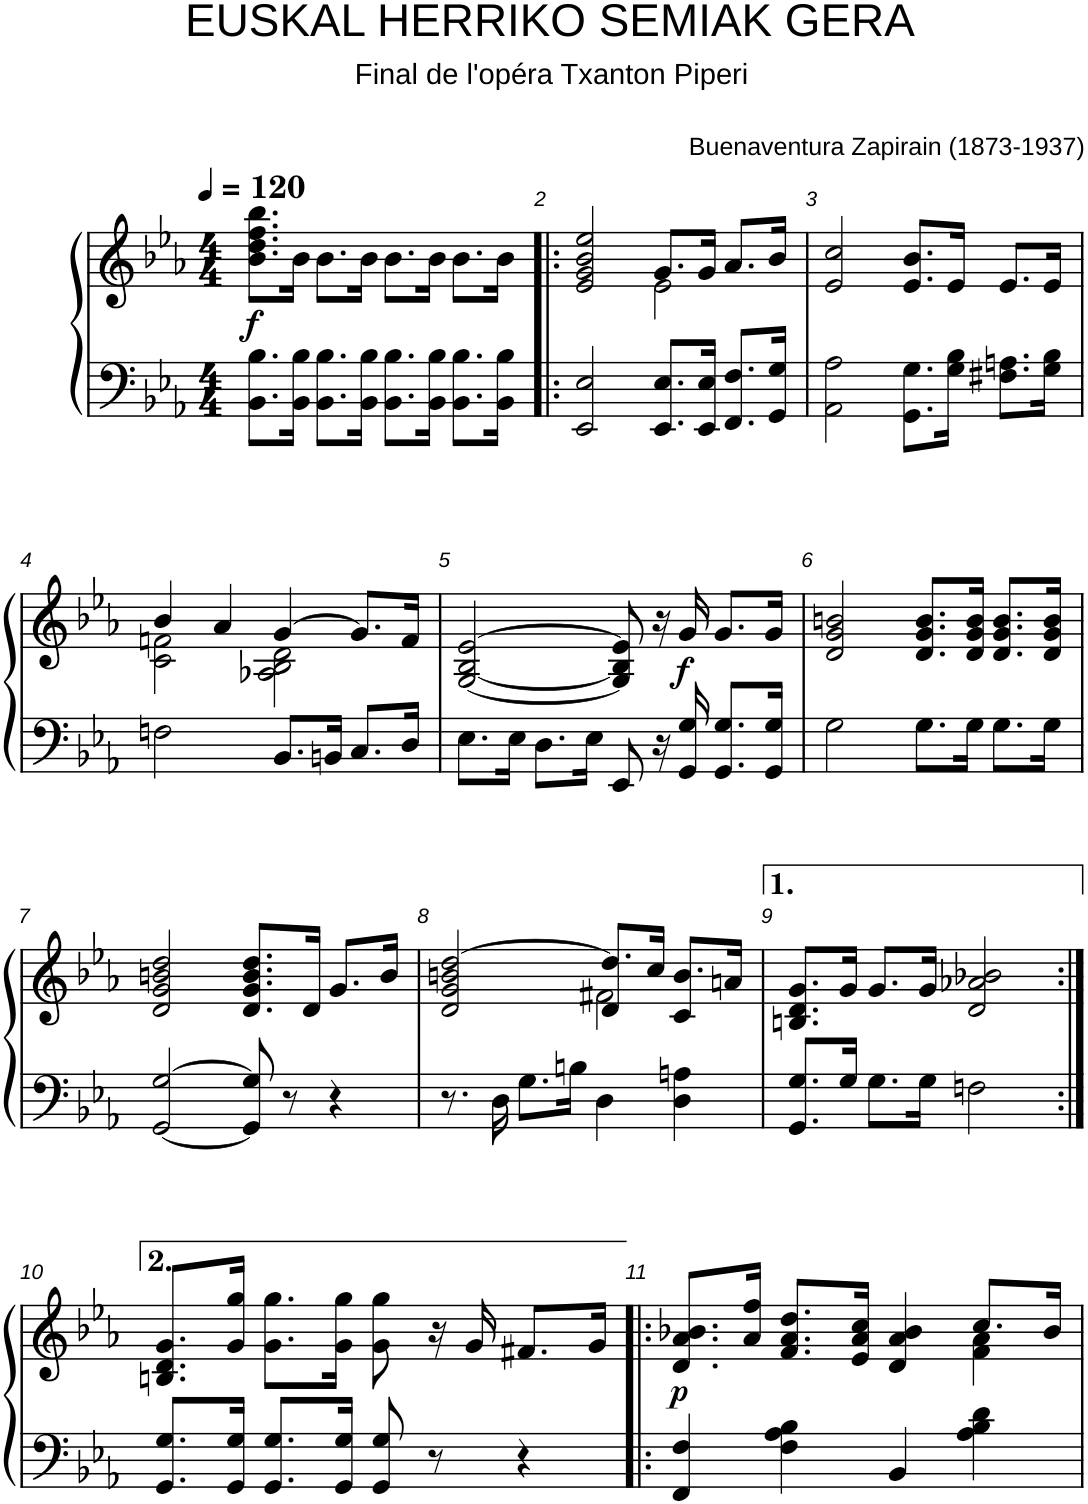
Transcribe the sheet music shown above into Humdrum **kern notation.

**kern	**kern	**dynam
*part1	*part1	*part1
*staff2	*staff1	*staff1/2
*I"Piano	*	*
*I'Pia.	*	*
*clefF4	*clefG2	*
*k[b-e-a-]	*k[b-e-a-]	*
*M4/4	*M4/4	*
*MM120	*MM120	*
=1	=1	=1
!	!	!LO:DY:b
8.BB-\ 8.B-\L	8.b-\ 8.dd\ 8.ff\ 8.bb-\L	f
16BB-\ 16B-\Jk	16b-\Jk	.
8.BB-\ 8.B-\L	8.b-\L	.
16BB-\ 16B-\Jk	16b-\Jk	.
8.BB-\ 8.B-\L	8.b-\L	.
16BB-\ 16B-\Jk	16b-\Jk	.
8.BB-\ 8.B-\L	8.b-\L	.
16BB-\ 16B-\Jk	16b-\Jk	.
=2!|:	=2!|:	=2!|:
*	*^	*
2EE-/ 2E-/	2e-/ 2g/ 2b-/ 2ee-/	2ryy	.
8.EE-/ 8.E-/L	8.g/L	2e-\	.
16EE-/ 16E-/Jk	16g/Jk	.	.
8.FF/ 8.F/L	8.a-/L	.	.
16GG/ 16G/Jk	16b-/Jk	.	.
*	*v	*v	*
=3	=3	=3
2AA-\ 2A-\	2e-/ 2cc/	.
8.GG\ 8.G\L	8.e-/ 8.b-/L	.
16G\ 16B-\Jk	16e-/Jk	.
8.F#X\ 8.An\L	8.e-/L	.
16G\ 16B-\Jk	16e-/Jk	.
!!LO:LB:g=z
=4	=4	=4
*	*^	*
2Fn\	4b-/	2c\ 2fn\	.
.	4a-/	.	.
8.BB-/L	[4g/	2A-X\ 2B-\ 2d\	.
16BBn/Jk	.	.	.
8.C/L	8.g/L]	.	.
16D/Jk	16f/Jk	.	.
*	*v	*v	*
=5	=5	=5
8.E-\L	[2G/ [2B-/ [2e-/	.
16E-\Jk	.	.
8.D\L	.	.
16E-\Jk	.	.
8EE-/	8G/] 8B-/] 8e-/]	.
16r	16r	.
!	!	!LO:DY:b
16GG/ 16G/	16g/	f
8.GG/ 8.G/L	8.g/L	.
16GG/ 16G/Jk	16g/Jk	.
=6	=6	=6
2G\	2d/ 2g/ 2bn/	.
8.G\L	8.d/ 8.g/ 8.b/L	.
16G\Jk	16d/ 16g/ 16b/Jk	.
8.G\L	8.d/ 8.g/ 8.b/L	.
16G\Jk	16d/ 16g/ 16b/Jk	.
!!LO:LB:g=z
=7	=7	=7
[2GG/ [2G/	2d/ 2g/ 2bn/ 2dd/	.
8GG/] 8G/]	8.d/ 8.g/ 8.b/ 8.dd/L	.
8r	.	.
.	16d/Jk	.
4r	8.g/L	.
.	16b/Jk	.
=8	=8	=8
*	*^	*
*	*	*^	*
8.r	2d/ 2g/ 2bn/ [2dd/	2ryy	2ryy	.
16D\	.	.	.	.
8.G\L	.	.	.	.
16Bn\Jk	.	.	.	.
4D\	8.dd/L]	2f#X\	4d/	.
.	16cc/Jk	.	.	.
4D\ 4An\	8.b/L	.	4c/	.
.	16an/Jk	.	.	.
*	*v	*v	*v	*
=9	=9	=9
8.GG/ 8.G/L	8.Bn/ 8.d/ 8.g/L	.
16G/Jk	16g/Jk	.
8.G\L	8.g/L	.
16G\Jk	16g/Jk	.
2Fn\	2d/ 2a-X/ 2b-X/	.
!!LO:LB:g=z
=10:|!	=10:|!	=10:|!
8.GG/ 8.G/L	8.Bn/ 8.d/ 8.g/L	.
16GG/ 16G/Jk	16g/ 16gg/Jk	.
8.GG/ 8.G/L	8.g\ 8.gg\L	.
16GG/ 16G/Jk	16g\ 16gg\Jk	.
8GG/ 8G/	8g\ 8gg\	.
8r	16r	.
.	16g/	.
4r	8.f#X/L	.
.	16g/Jk	.
=11!|:	=11!|:	=11!|:
*	*^	*
!	!	!	!LO:DY:b
4FF/ 4F/	8.d/ 8.a-/ 8.b-X/L	2.ryy	p
.	16a-/ 16ff/Jk	.	.
4F\ 4A-\ 4B-\	8.f/ 8.a-/ 8.dd/L	.	.
.	16e-/ 16a-/ 16cc/Jk	.	.
4BB-/	4d/ 4a-/ 4b-/	.	.
4A-\ 4B-\ 4d\	8.cc/L	4f\ 4a-\	.
.	16b-/Jk	.	.
*	*v	*v	*
=	=	=
*-	*-	*-
